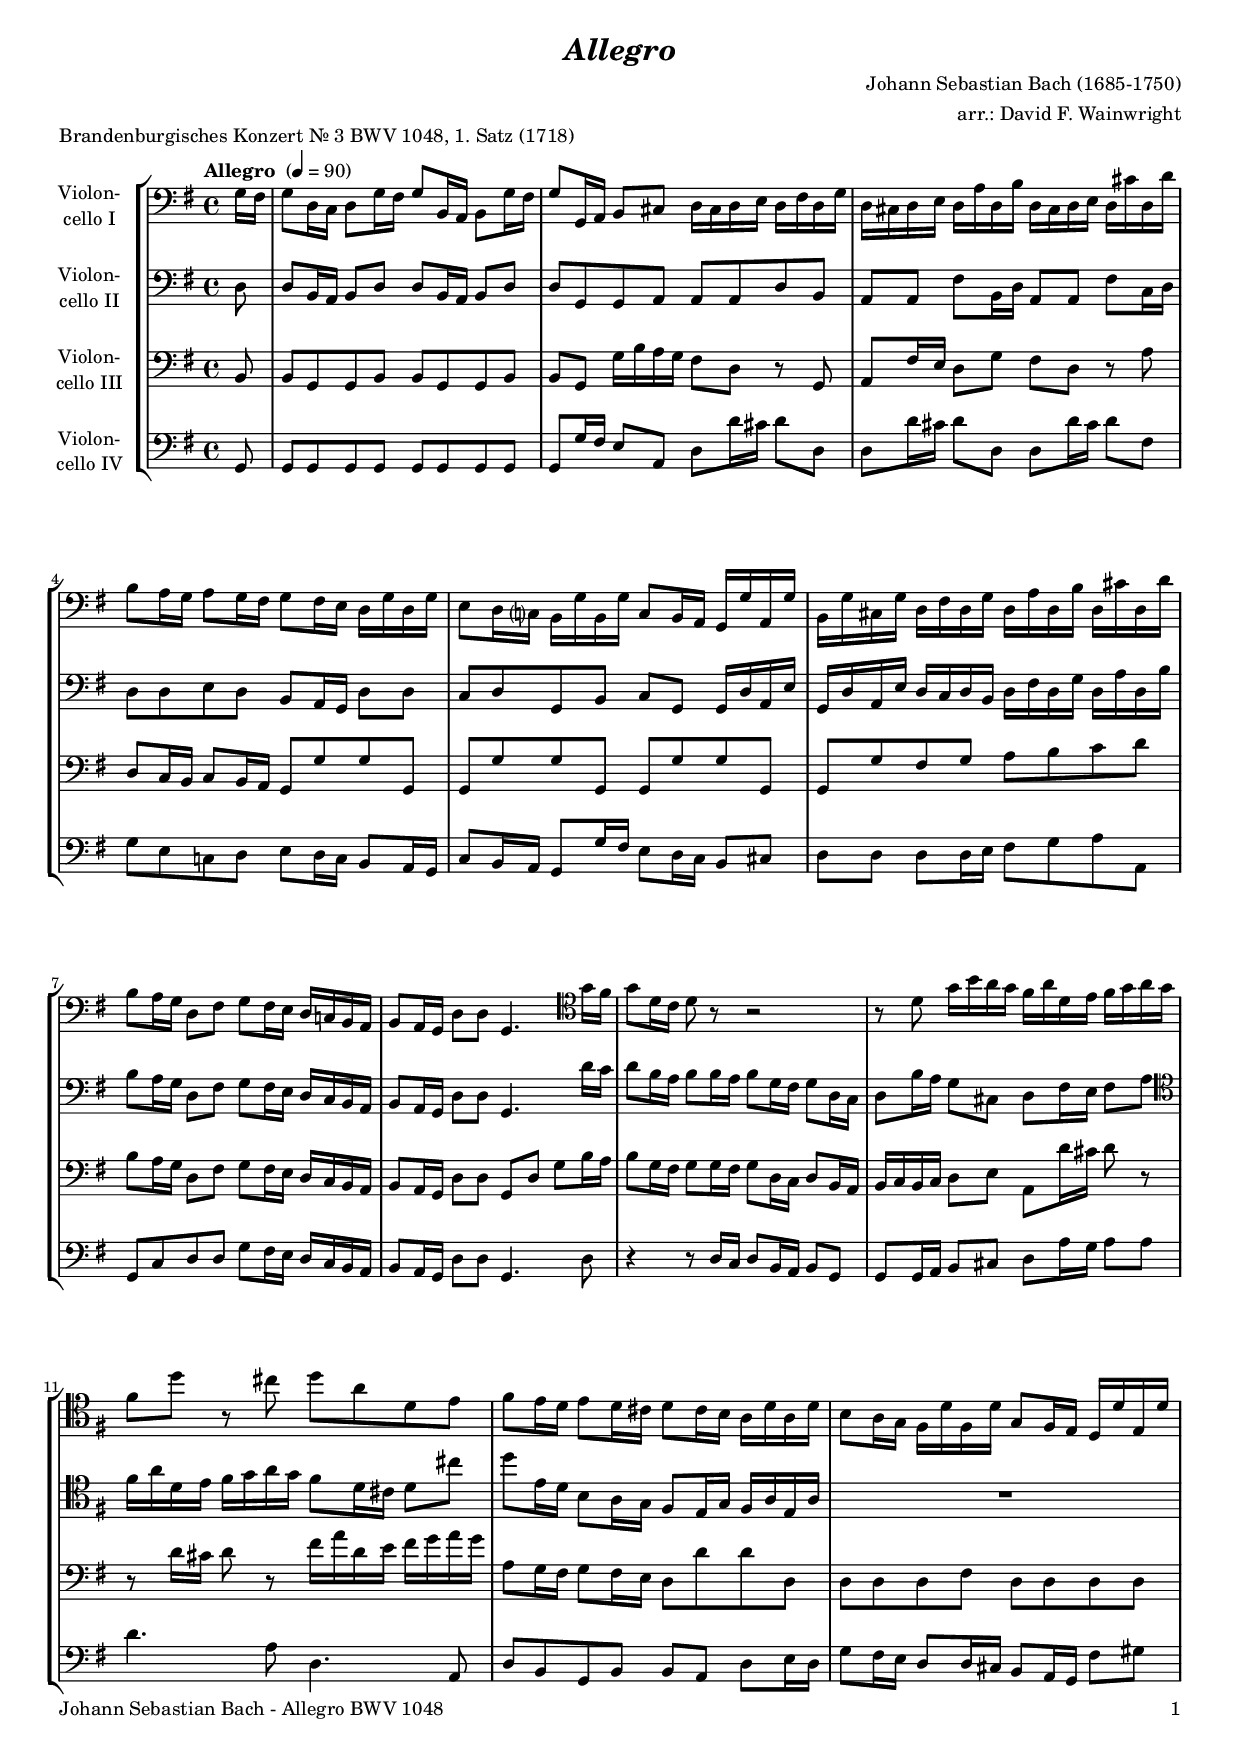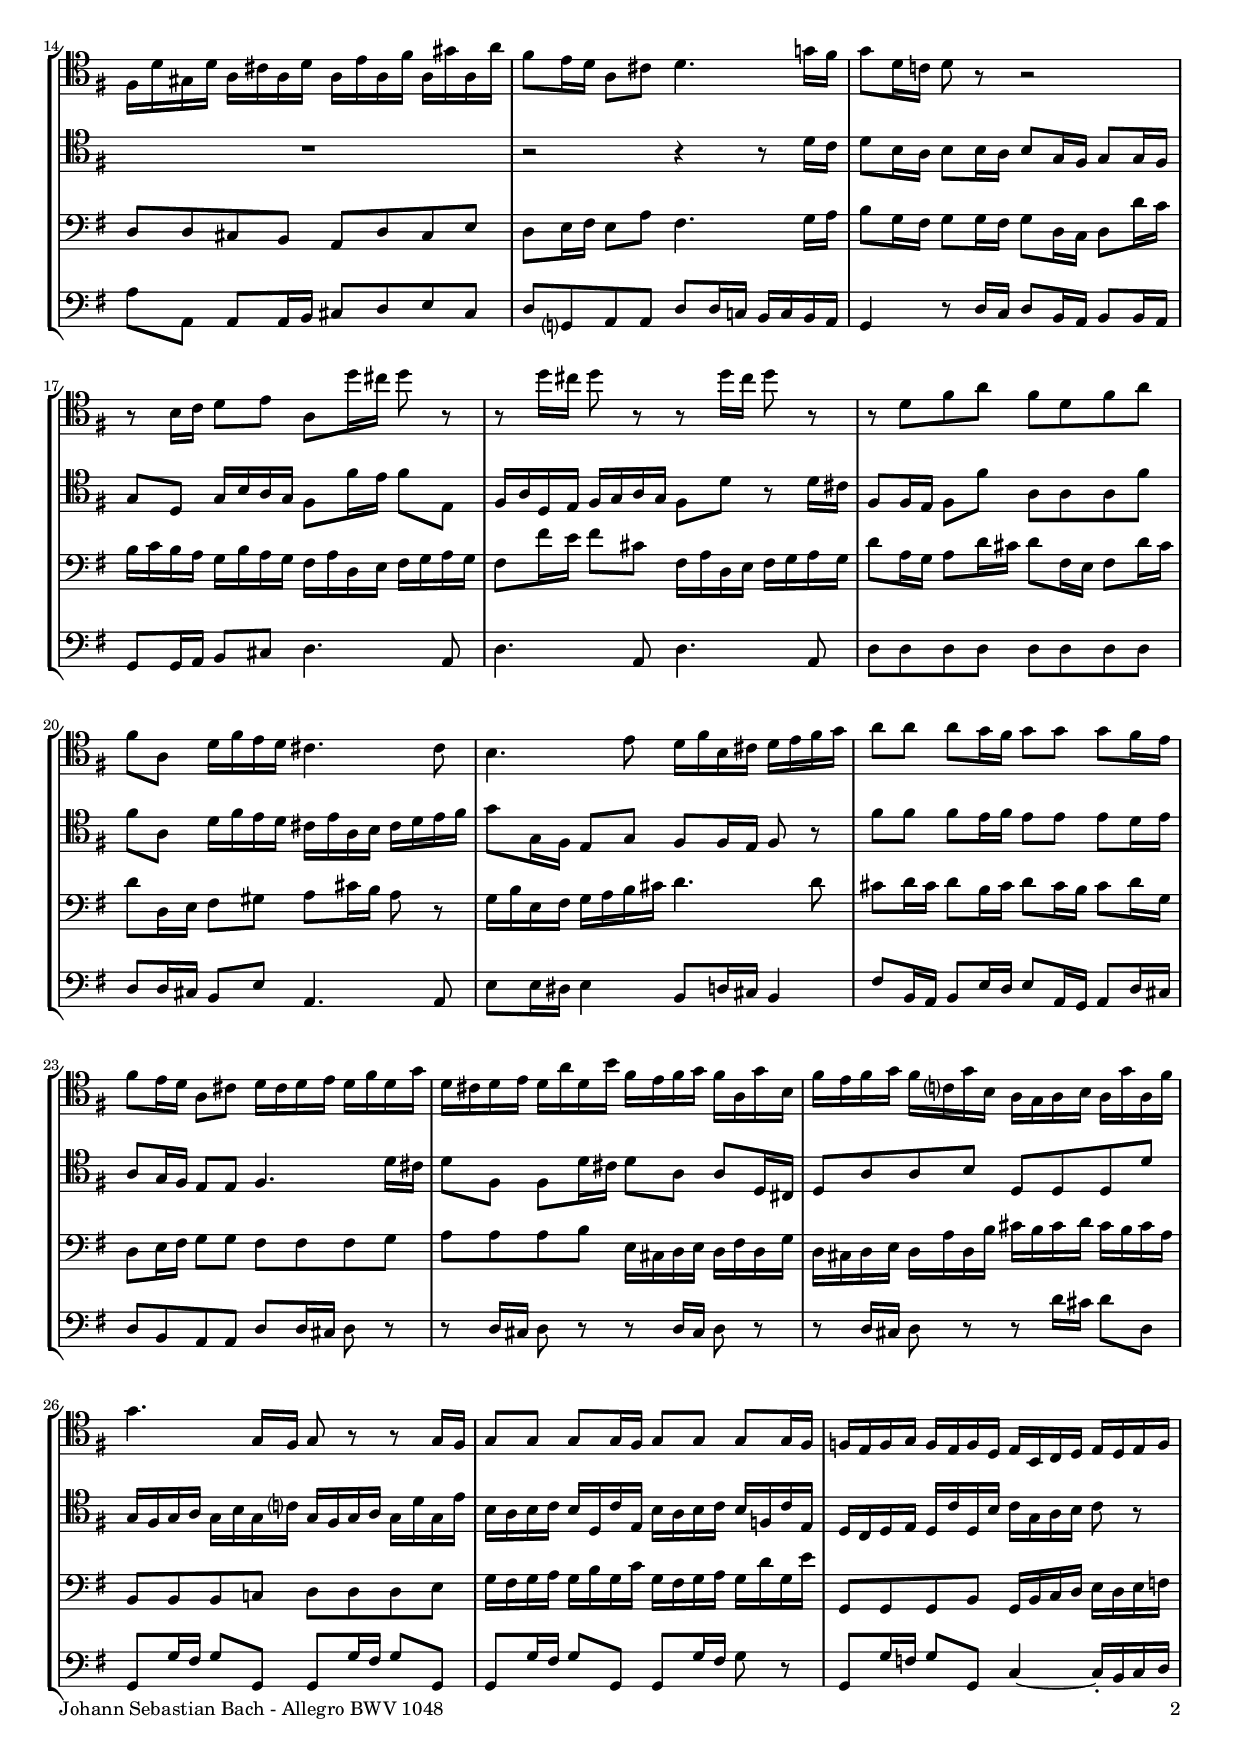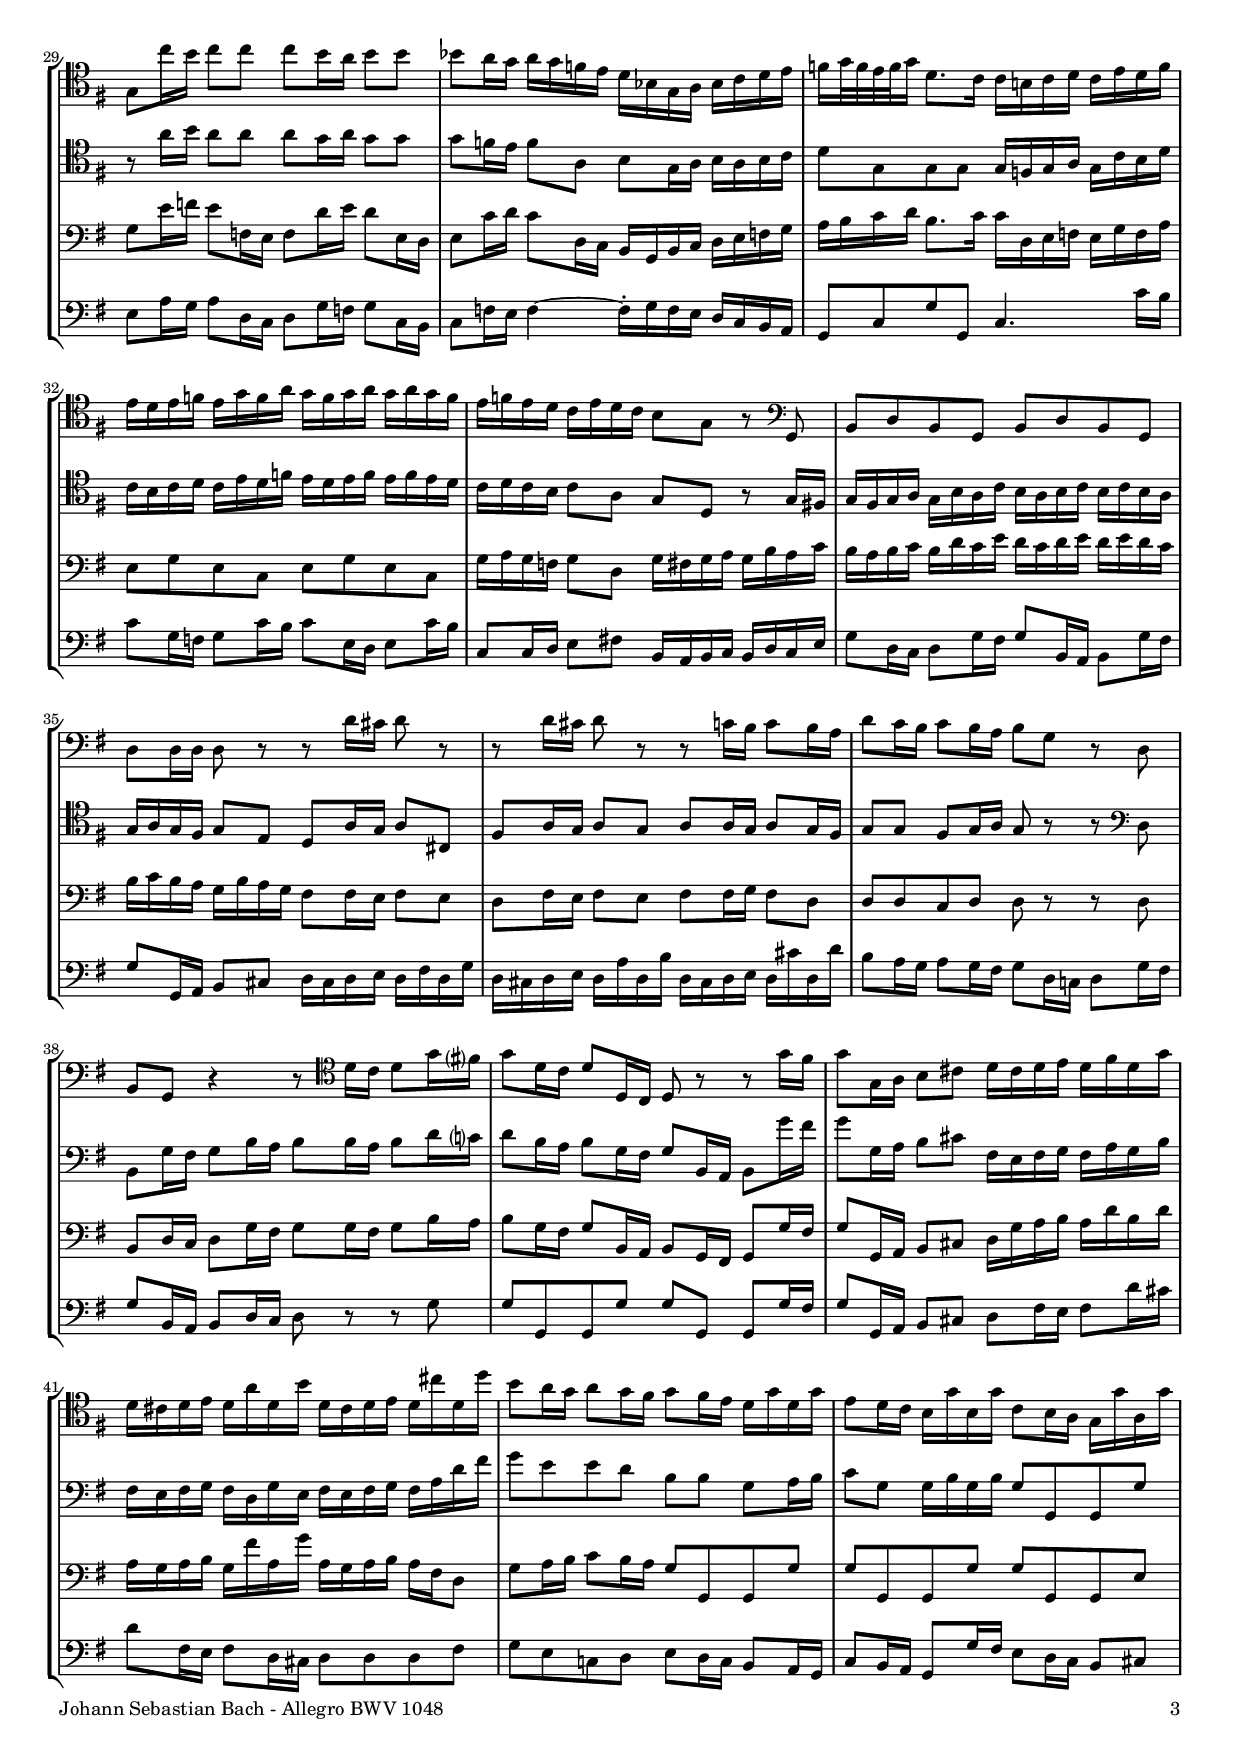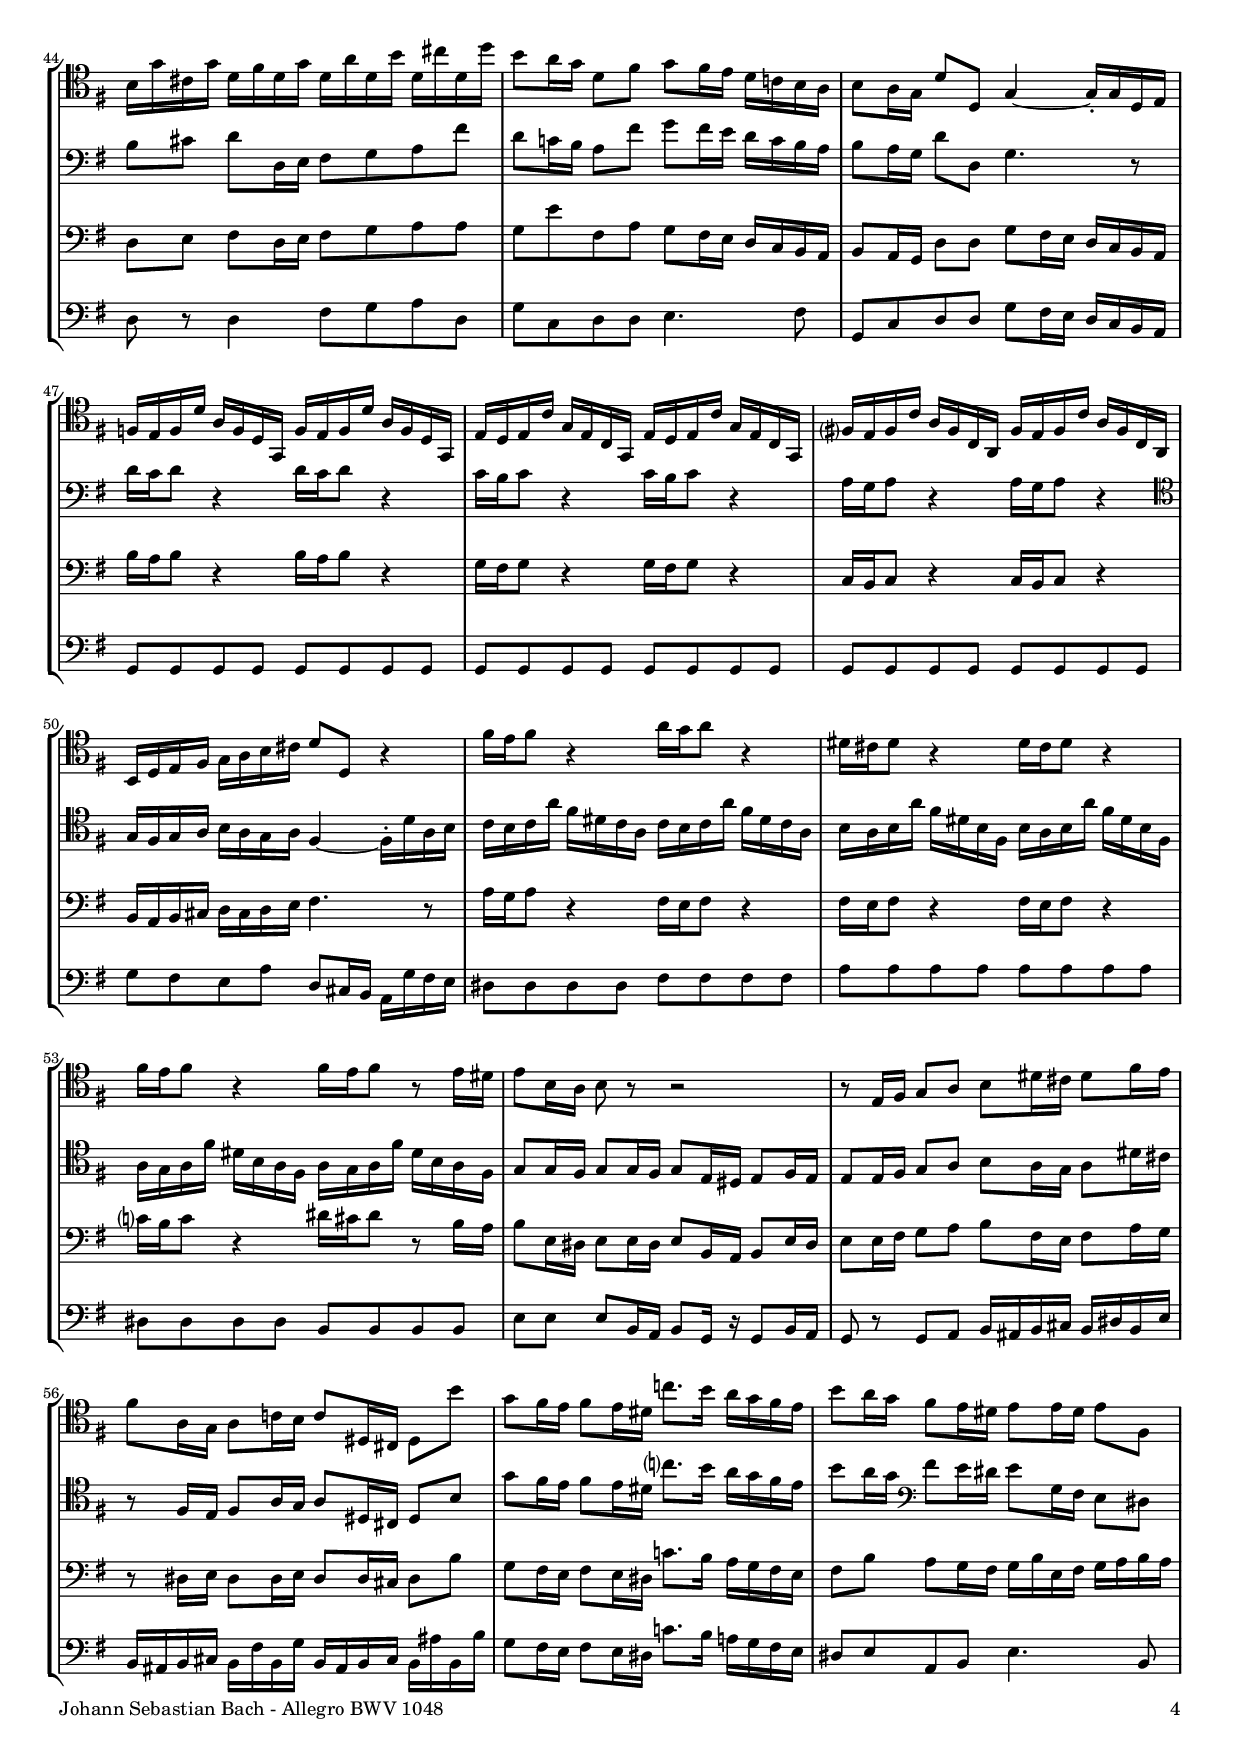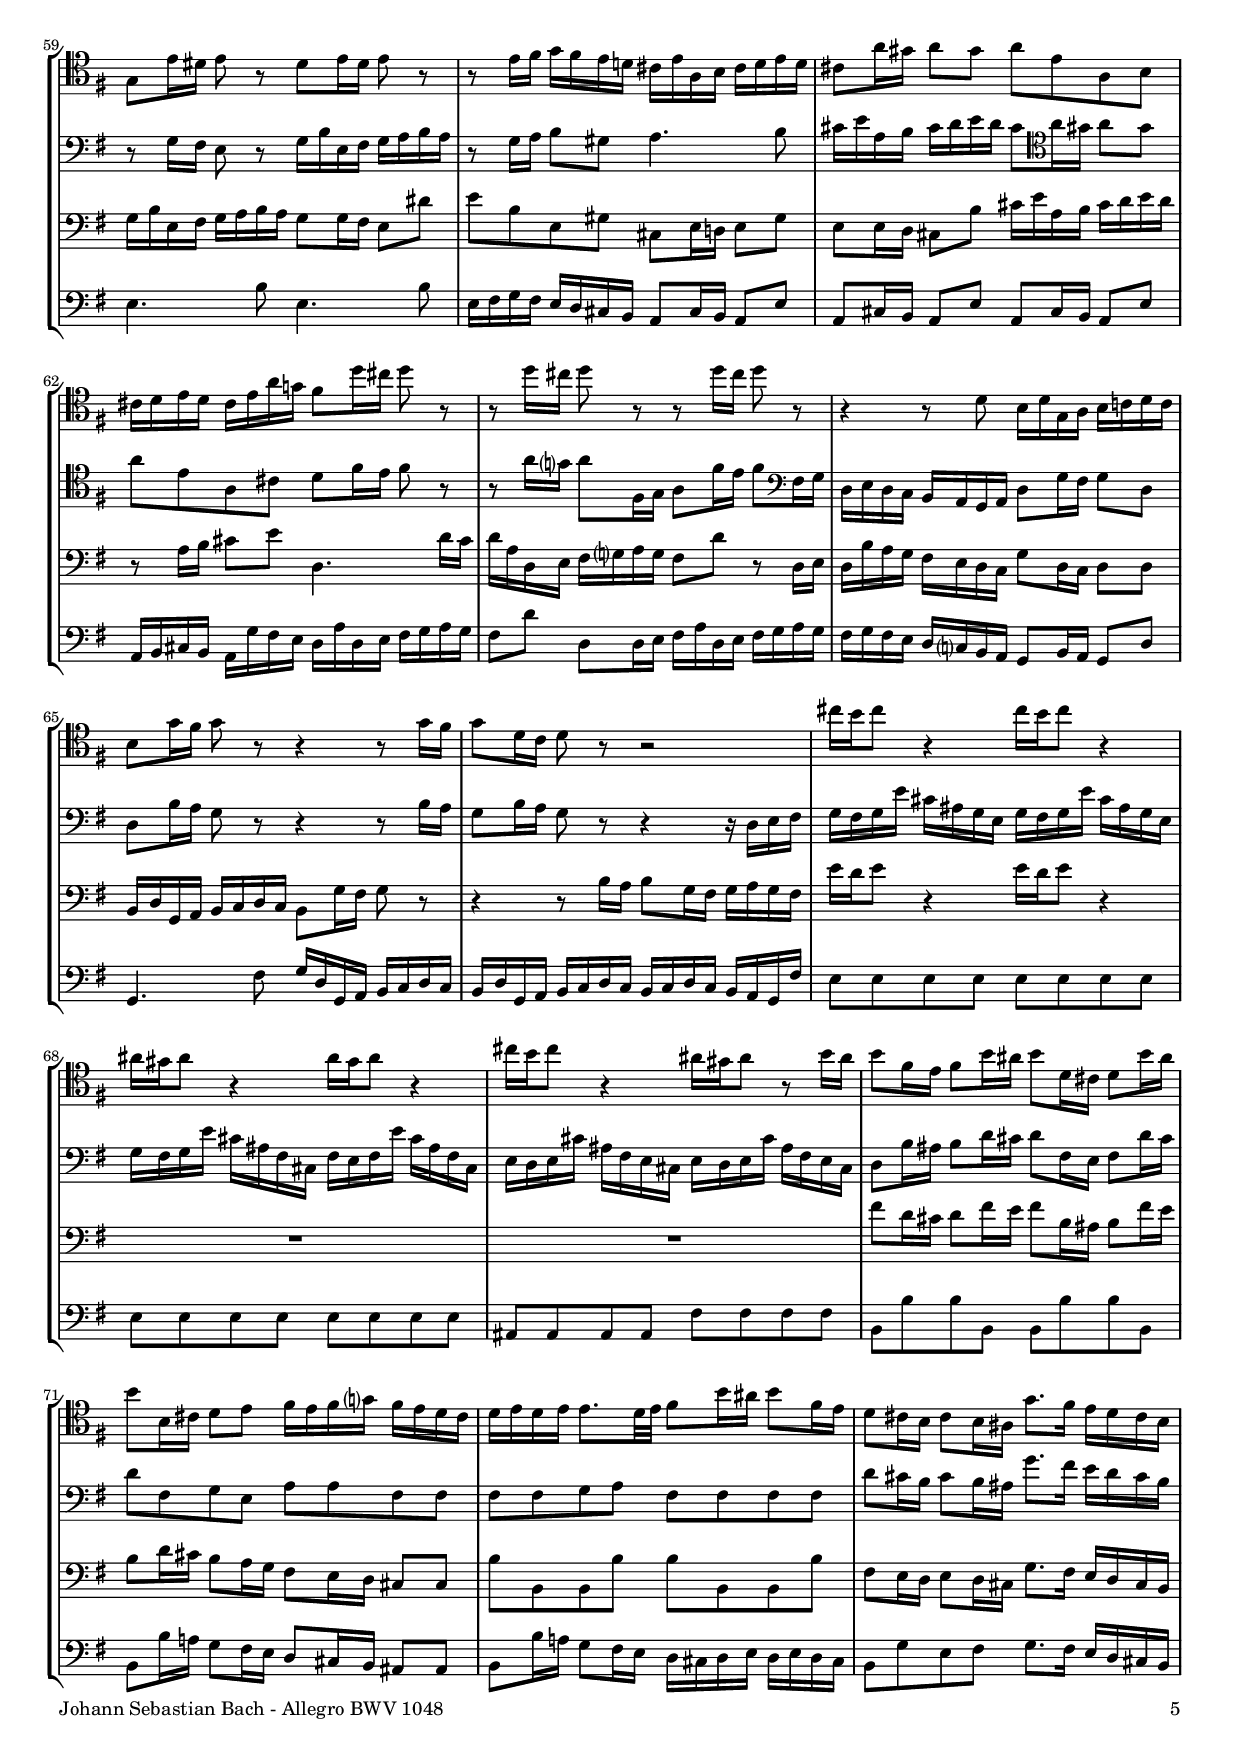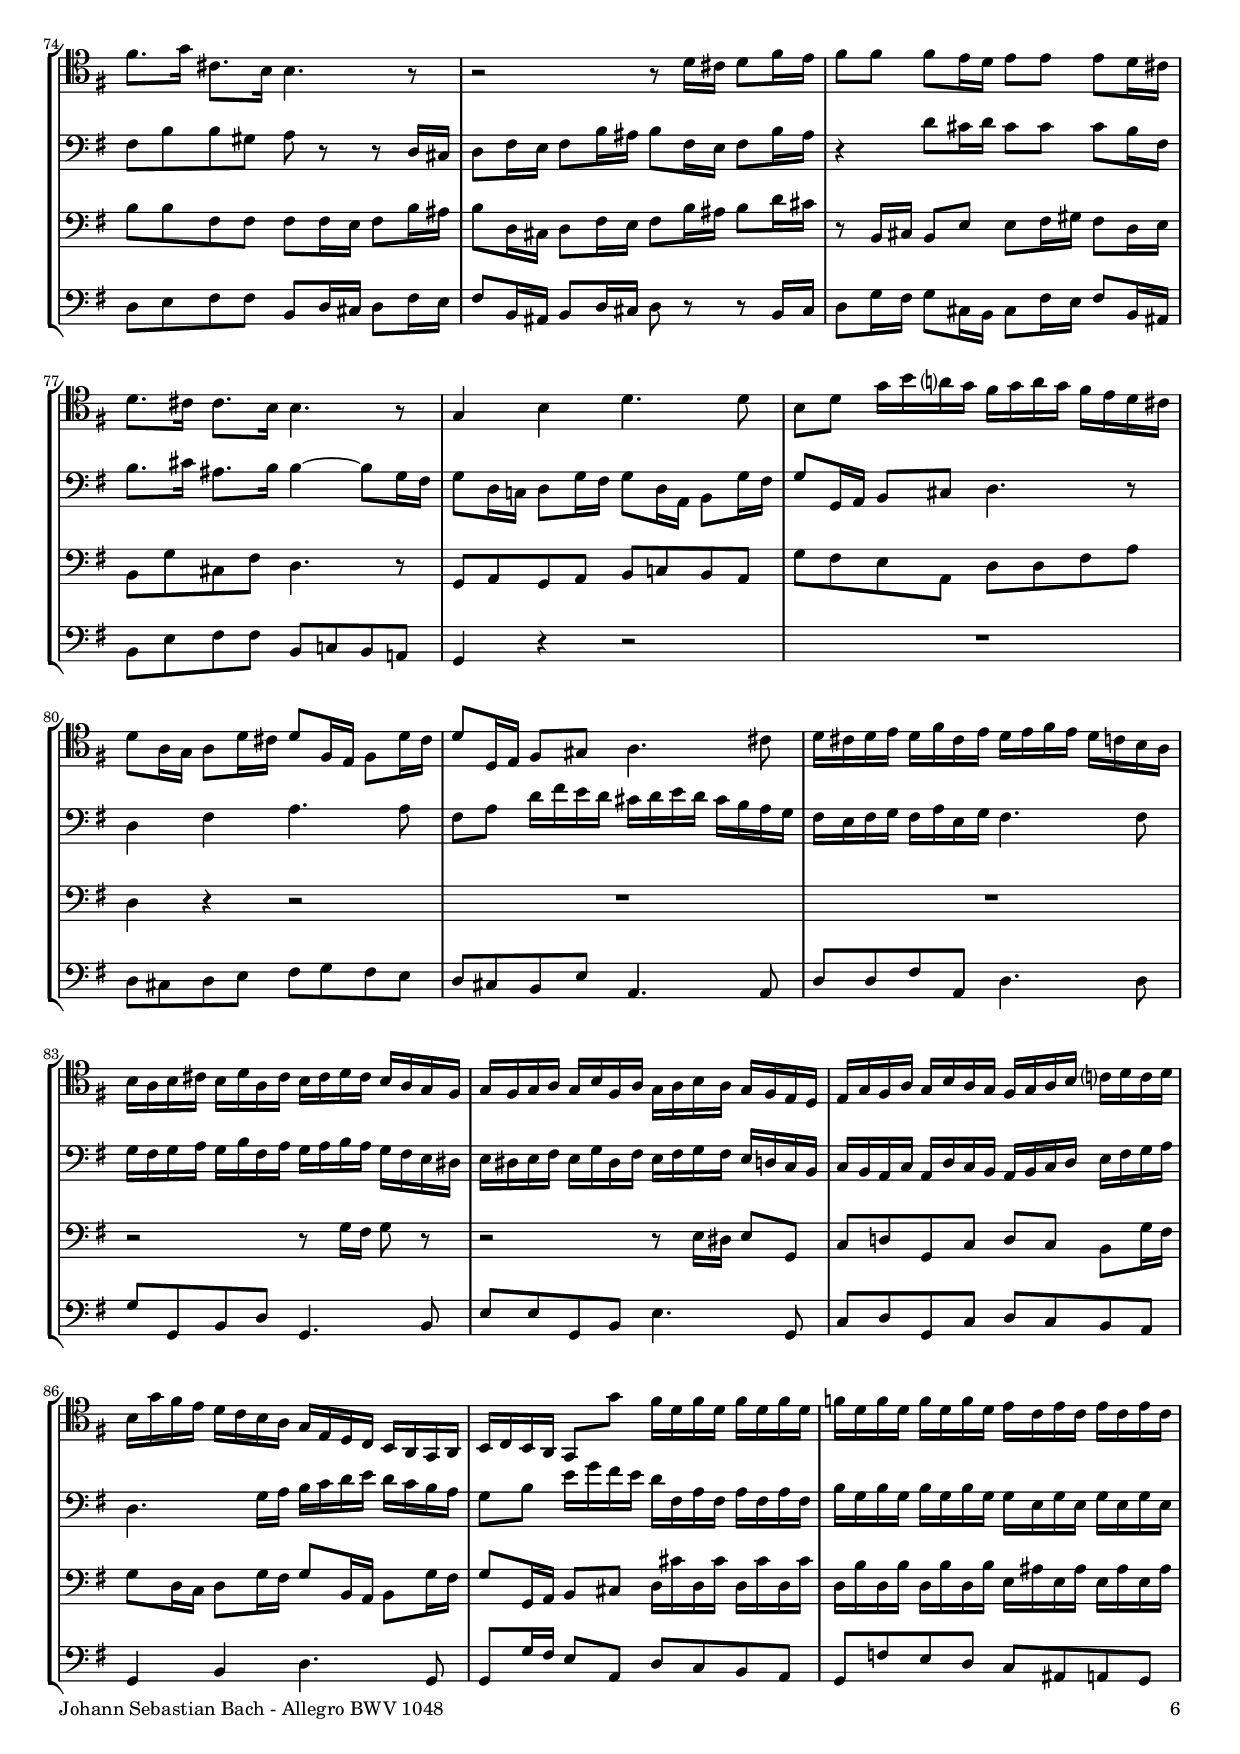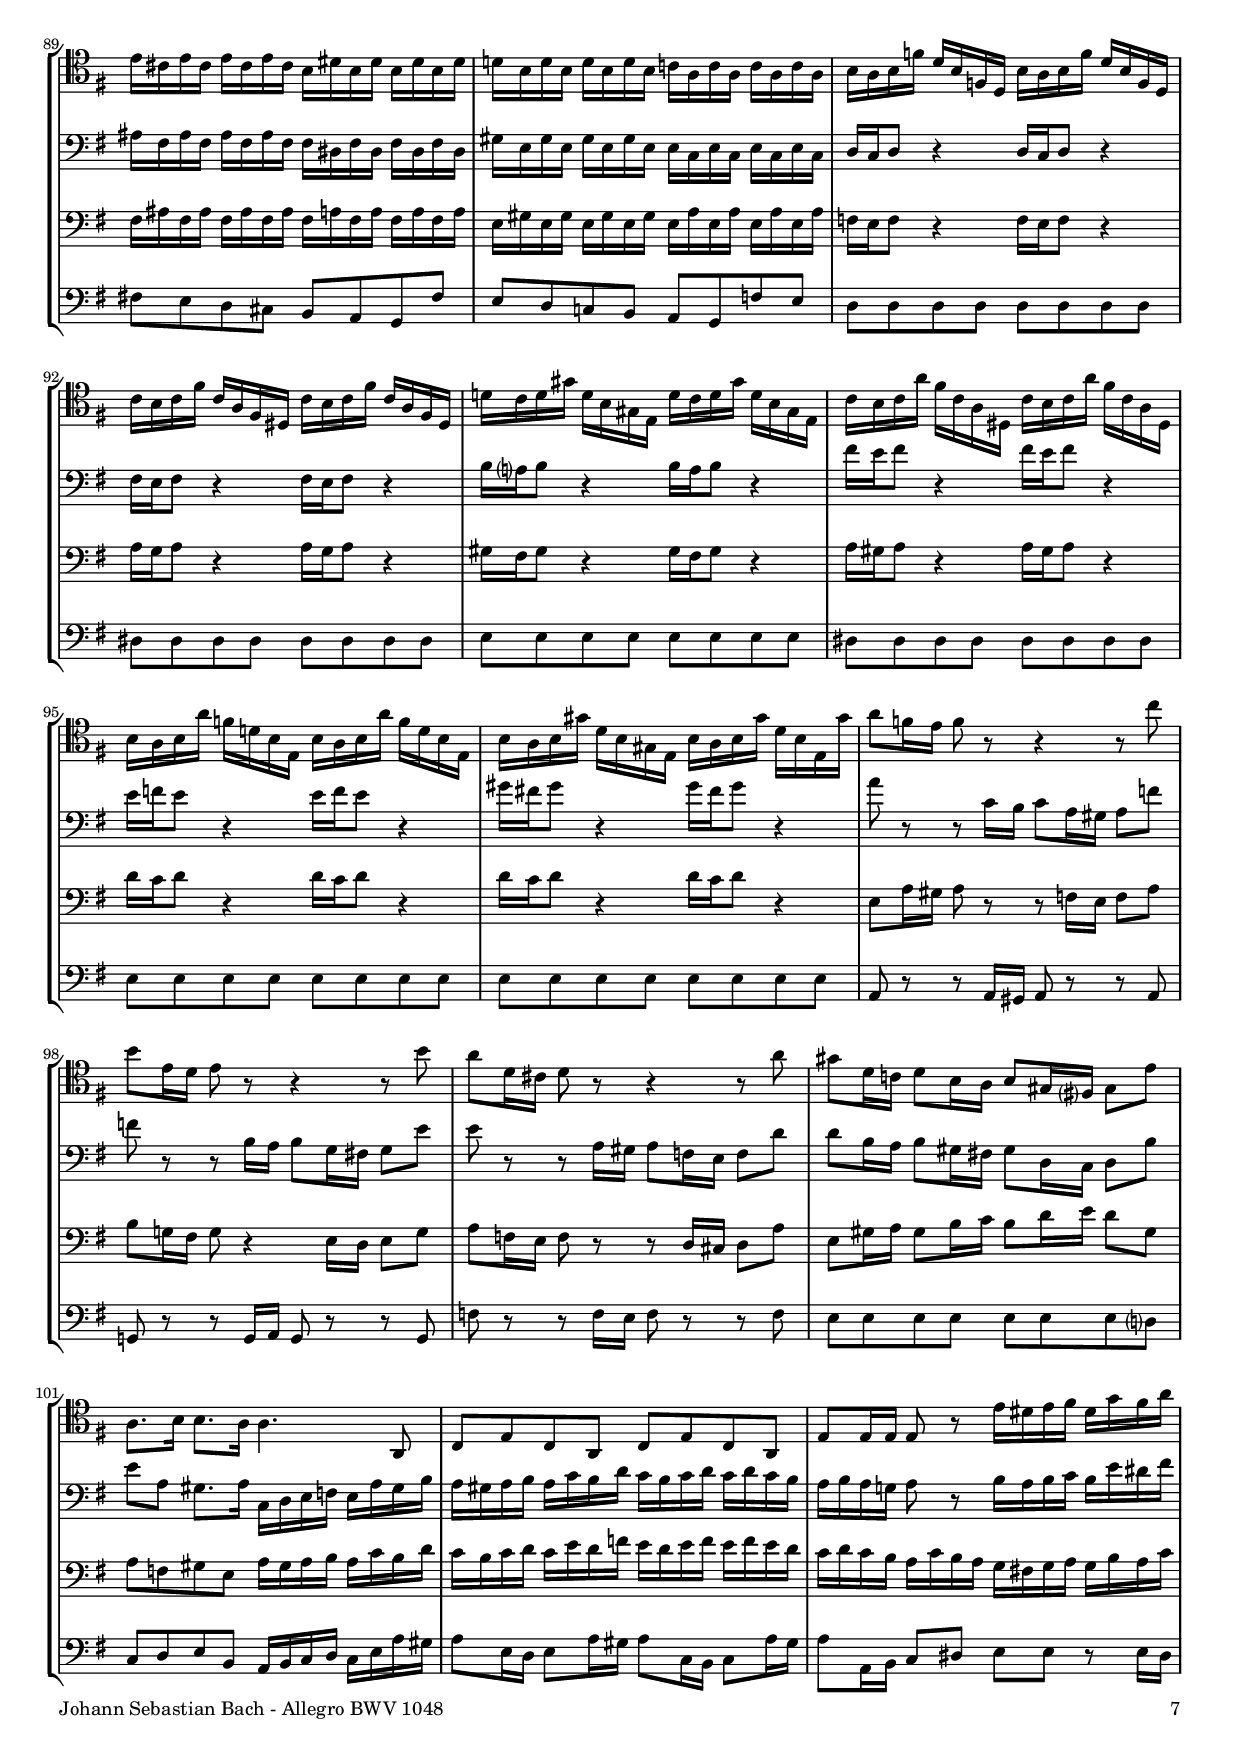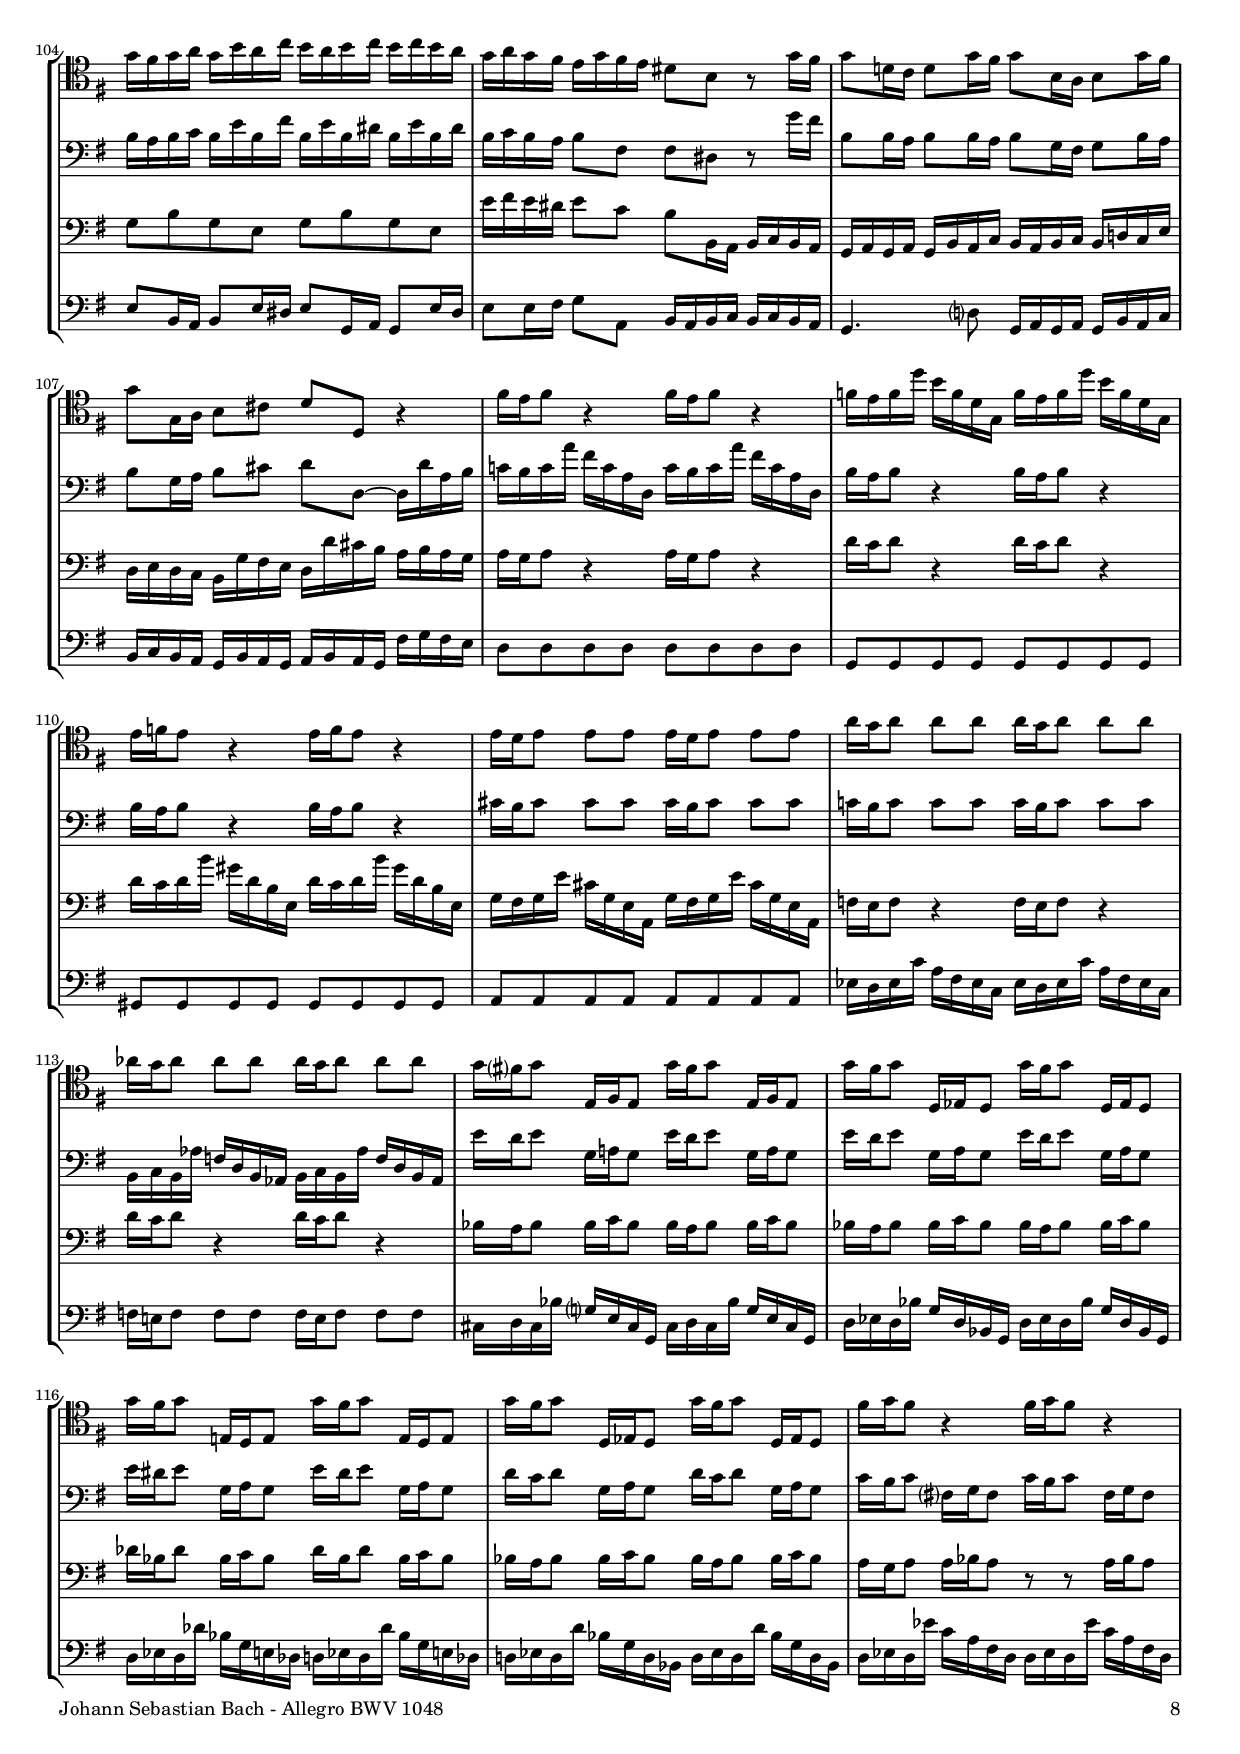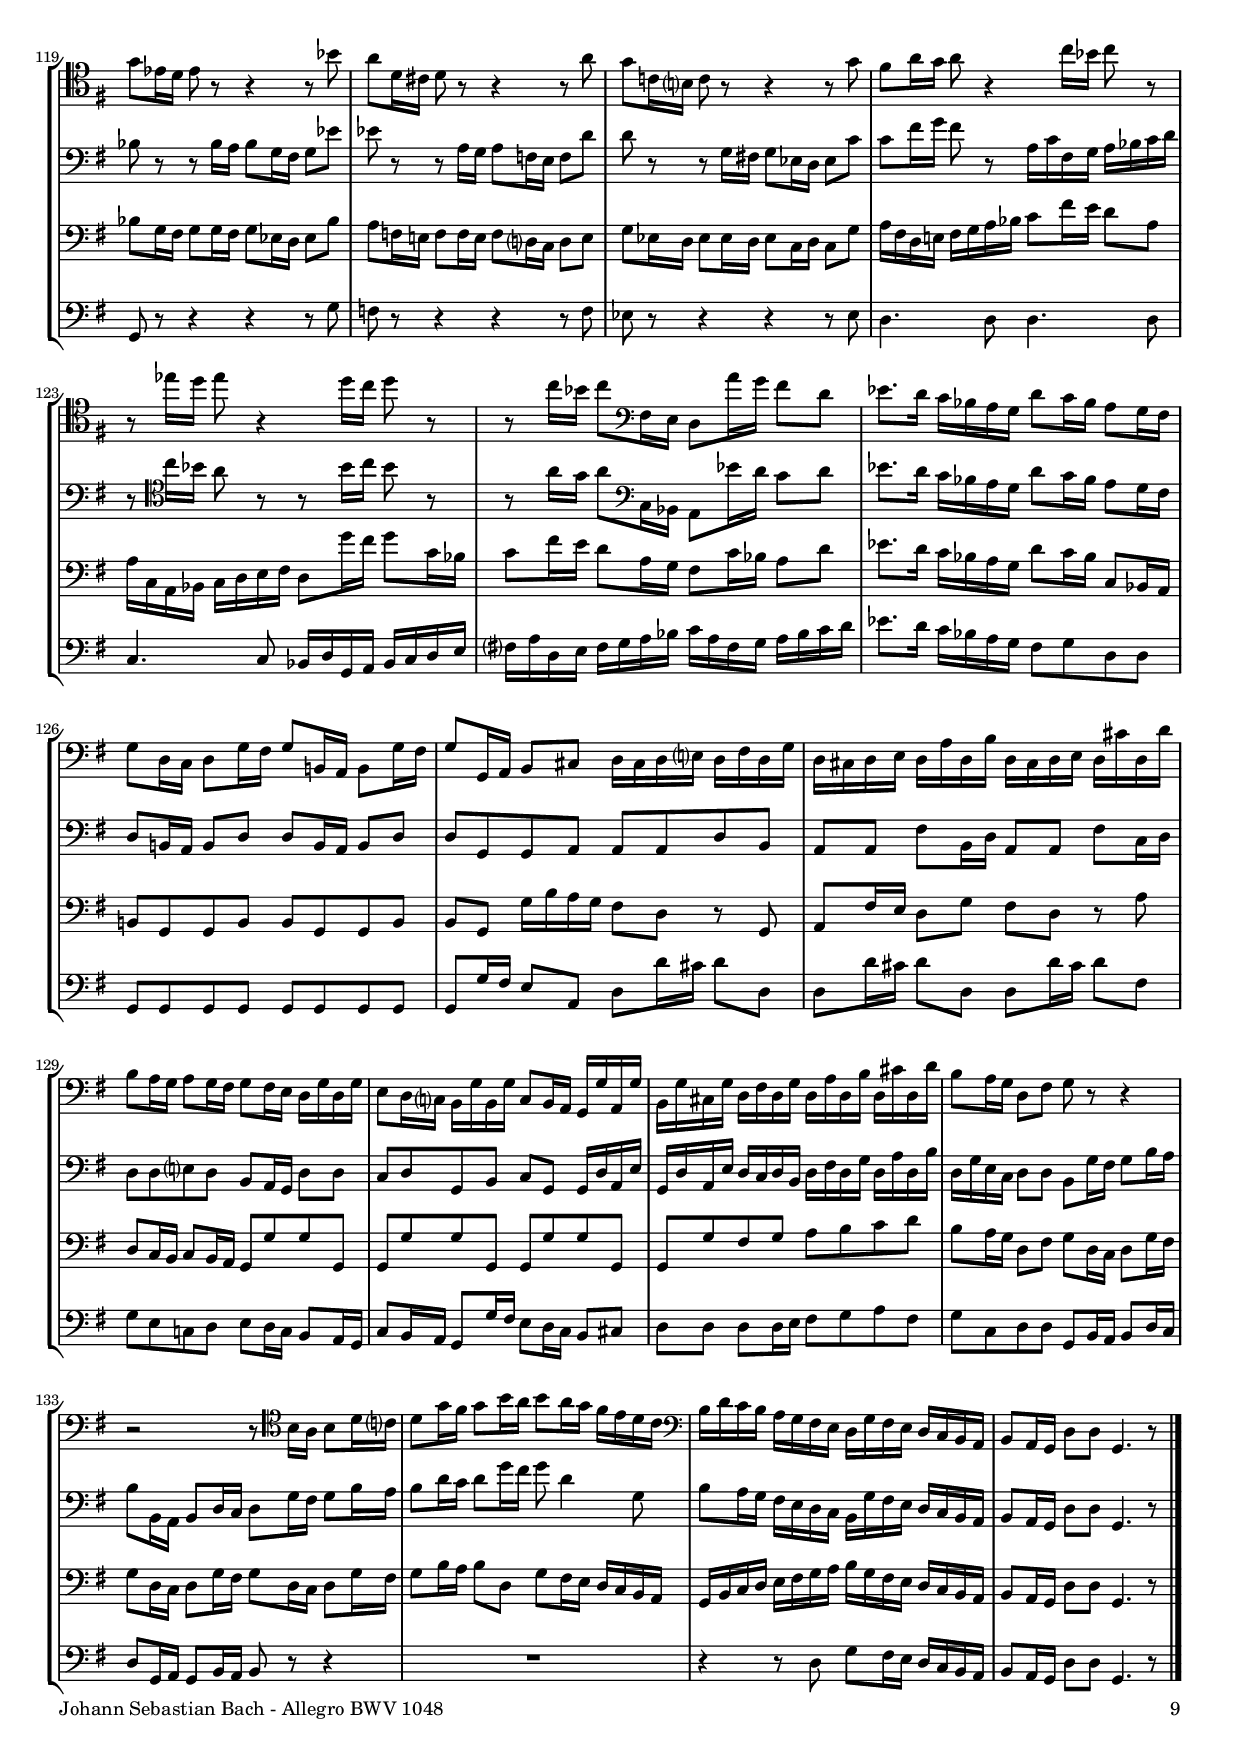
\version "2.20.2"
\include "deutsch.ly"
  
#(set-global-staff-size 16.5)

\header {
  title     = \markup \bold \italic "Allegro"
  composer  = "Johann Sebastian Bach (1685-1750)"
  arranger  = "arr.: David F. Wainwright"
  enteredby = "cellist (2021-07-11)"
  piece     = "Brandenburgisches Konzert Nr. 3 BWV 1048, 1. Satz (1718)"
}

voiceconsts = {
  \key c \major
  \time 4/4
  \clef "bass"
%  \numericTimeSignature
  \compressEmptyMeasures
  % Set default beaming for all staves
%  \set Timing.beamExceptions = #'()
%  \set Timing.baseMoment     = #(ly:make-moment 1 4)
%  \set Timing.beatStructure  = #'(1 1 1 1)
  \tempo "Allegro " 4=90
}

miba = "cello"

va = \relative c' {
  \voiceconsts

  \partial 8 c16 h
  c8 g16 f g8 c16 h c8 e,16 d e8 c'16 h
  c8 c,16 d e8 fis g16 fis g a g h g c
  g fis g a g d' g, e' g, fis g a g fis' g, g'

  e8 d16 c d8 c16 h c8 h16 a g c g c
  a8 g16 f? e c' e, c' f,8 e16 d c c' d, c'
  e, c' fis, c' g h g c g d' g, e' g, fis' g, g'

  e8 d16 c g8 h c h16 a g f! e d
  e8 d16 c g'8 g c,4. \clef "tenor" c''16 h
  c8 g16 f g8 r r2
  r8 g c16 e d c h d g, a h c d c

  h8 g' r fis g d g, a
  h a16 g a8 g16 fis g8 fis16 e d g d g
  e8 d16 c h g' h, g' c,8 h16 a g g' a, g'
  h, g' cis, g' d fis d g d a' d, h' d, cis' d, d'

  h8 a16 g d8 fis g4. c!16 h
  c8 g16 f! g8 r r2
  r8 e16 f g8 a d, g'16 fis g8 r
  r g16 fis g8 r r g16 fis g8 r
  r g, h d h g h d

  h d, g16 h a g fis4. fis8
  e4. a8 g16 h e, fis g a h c
  d8 d d c16 h c8 c c h16 a
  h8 a16 g d8 fis g16 fis g a g h g c

  g fis g a g d' g, e' h a h c h d, c' e,
  h' a h c h f? c' e, d c d e d c' d, h'
  c4. c,16 h c8 r r c16 h
  c8 c c c16 h c8 c c c16 h

  b a b c b a b g a e f g a g a b
  c8 f'16 e f8 f f e16 d e8 e
  es d16 c d c b a g es c d es f g a

  b c32 b a b c16 g8. f16 f e! f g f a g b
  a g a b a c b d c b c d c d c b
  a b a g f a g f e8 c r \clef "bass" c,

  e g e c e g e c
  g' g16 g g8 r r g'16 fis g8 r
  r g16 fis g8 r r f16 e f8 e16 d
  g8 f16 e f8 e16 d e8 c r g

  e c r4 r8 \clef "tenor" g''16 f g8 c16 h?
  c8 g16 f g8 g,16 f g8 r r c'16 h
  c8 c,16 d e8 fis g16 fis g a g h g c

  g fis g a g d' g, e' g, fis g a g fis' g, g'
  e8 d16 c d8 c16 h c8 h16 a g c g c
  a8 g16 f e c' e, c' f,8 e16 d c c' d, c'

  e, c' fis, c' g h g c g d' g, e' g, fis' g, g'
  e8 d16 c g8 h c h16 a g f! e d
  e8 d16 c g'8 g, c4~ c16-. c g a

  b a b g' d b g c, b' a b g' d b g c,
  a' g a f' c a f c a' g a f' c a f c
  h'? a h f' d h f d h' a h f' d h f d

  e g a h c d e fis g8 g, r4
  h'16 a h8 r4 d16 c d8 r4
  gis,16 fis gis8 r4 gis16 fis gis8 r4
  h16 a h8 r4 h16 a h8 r a16 gis

  a8 e16 d e8 r r2
  r8 a,16 h c8 d e gis16 fis gis8 h16 a
  h8 d,16 c d8 f!16 e f8 gis,16 fis gis8 e''
  c h16 a h8 a16 gis f'!8. e16 d c h a

  e'8 d16 c h8 a16 gis a8 a16 gis a8 h,
  c a'16 gis a8 r gis a16 gis a8 r
  r a16 h c h a g! fis a d, e fis g a g
  fis8 d'16 cis d8 cis d a d, e

  fis16 g a g fis a d c! h8 g'16 fis g8 r
  r g16 fis g8 r r g16 fis g8 r
  r4 r8 g, e16 g c, d e f! g f
  e8 c'16 h c8 r r4 r8 c16 h
  
  c8 g16 f g8 r r2
  fis'16 e fis8 r4 fis16 e fis8 r4
  dis16 cis dis8 r4 dis16 cis dis8 r4
  fis16 e fis8 r4 dis16 cis dis8 r e16 dis

  e8 h16 a h8 e16 dis e8 g,16 fis g8 e'16 dis
  e8 e,16 fis g8 a h16 a h c? h a g fis
  g a g a a8. g32 a h8 e16 dis e8 h16 a

  g8 fis16 e fis8 e16 dis c'8. h16 a g fis e
  h'8. c16 fis,8. e16 e4. r8
  r2 r8 g16 fis g8 h16 a
  h8 h h a16 g a8 a a g16 fis
  g8. fis16 fis8. e16 e4. r8

  c4 e g4. g8
  e g c16 e d? c h c d c h a g fis
  g8 d16 c d8 g16 fis g8 h,16 a h8 g'16 fis
  g8 g,16 a h8 cis d4. fis8

  g16 fis g a g h fis a g a h a g f e d
  e d e fis e g d fis e fis g fis e d c h
  c h c d c e h d c d e d c h a g

  a c h d c e d c h c d e f? g f g
  e c' h a g f e d c a g f e d c d
  e f e d c8 c'' h16 g h g h g h g

  b g b g b g b g a f a f a f a f
  a fis a fis a fis a fis e gis e gis e gis e gis
  g! e g e g e g e f! d f d f d f d

  e d e b' g e b g e' d e b' g e b g
  f' e f h f d h gis f' e f h f d h gis
  g'! f g cis g e cis a g' f g cis g e cis a

  f' e f d' h f d gis, f' e f d' h f d gis,
  e' d e d' b g! e a, e' d e d' b g e a,
  e' d e cis' g e cis a e' d e cis' g e a, cis'

  d8 b16 a b8 r r4 r8 f'
  e a,16 g a8 r r4 r8 e'
  d g,16 fis g8 r r4 r8 d'
  cis g16 f! g8 e16 d e8 cis16 h? cis8 a'
  d,8. e16 e8. d16 d4. d,8

  f a f d f a f d
  a' a16 a a8 r a'16 gis a h gis c h d
  c h c d c e d f e d e f e f e d

  c d c h a c h a gis8 e r c'16 h
  c8 g!16 f g8 c16 h c8 e,16 d e8 c'16 h
  c8 c,16 d e8 fis g g, r4
  h'16 a h8 r4 h16 a h8 r4

  b16 a b g' e b g c, b' a b g' e b g c,
  a' b a8 r4 a16 b a8 r4
  a16 g a8 a a a16 g a8 a a
  d16 c d8 d d d16 c d8 d d

  des16 c des8 des des des16 c des8 des des
  c16 h? c8 a,16 h a8 c'16 h c8 a,16 h a8
  c'16 h c8 g,16 as g8 c'16 h c8 g,16 as g8
  c'16 h c8 a,!16 g a8 c'16 h c8 a,16 g a8

  c'16 h c8 g,16 as g8 c'16 h c8 g,16 as g8
  h'16 c h8 r4 h16 c h8 r4
  c8 as16 g as8 r r4 r8 es'
  d g,16 fis g8 r r4 r8 d'

  c f,!16 e? f8 r r4 r8 c'
  h d16 c d8 r4 f16 es f8 r
  r as16 g as8 r4 g16 f g8 r
  r f16 es f8 \clef "bass" h,,16 a g8 d''16 c h8 g

  as8. g16 f es d c g'8 f16 es d8 c16 h
  c8 g16 f g8 c16 h c8 e,!16 d e8 c'16 h
  c8 c,16 d e8 fis g16 fis g a? g h g c

  g fis g a g d' g, e' g, fis g a g fis' g, g'
  e8 d16 c d8 c16 h c8 h16 a g c g c
  a8 g16 f? e c' e, c' f,8 e16 d c c' d, c'

  e, c' fis, c' g h g c g d' g, e' g, fis' g, g'
  e8 d16 c g8 h c r r4
  r2 r8 \clef "tenor" e16 d e8 g16 f?

  g8 c16 h c8 e16 d e8 d16 c h a g f \clef "bass"
  e g f e d c h a g c h a g f e d
  e8 d16 c g'8 g c,4. r8 \bar "|."
}

vb = \relative c' {
  \voiceconsts

  \partial 8 g8
  g e16 d e8 g g e16 d e8 g
  g c, c d d d g e
  d d h' e,16 g d8 d h' f16 g
  g8 g a g e d16 c g'8 g

  f g c, e f c c16 g' d a'
  c, g' d a' g f g e g h g c g d' g, e'
  e8 d16 c g8 h c h16 a g f e d
  e8 d16 c g'8 g c,4. g''16 f

  g8 e16 d e8 e16 d e8 c16 h c8 g16 f
  g8 e'16 d c8 fis, g h16 a h8 d \clef "tenor"
  h'16 d g, a h c d c h8 g16 fis g8 fis'
  g a,16 g e8 d16 c h8 a16 c h d a d

  R1*2
  r2 r4 r8 g16 f
  g8 e16 d e8 e16 d e8 c16 h c8 c16 h
  c8 g c16 e d c h8 h'16 a h8 a,
  h16 d g, a h c d c h8 g' r g16 fis

  h,8 h16 a h8 h' d, d d h'
  h d, g16 h a g fis a d, e fis g a h
  c8 c,16 h a8 c h h16 a h8 r
  h' h h a16 h a8 a a g16 a

  d,8 c16 h a8 a h4. g'16 fis
  g8 h, h g'16 fis g8 d d g,16 fis
  g8 d' d e g, g g g'
  c,16 h c d c e c f? c h c d c g' c, a'

  e d e f e g, f' a, e' d e f e b f' a,
  g f g a g f' g, e' f c d e f8 r
  r d'16 e d8 d d c16 d c8 c

  c b16 a b8 d, e c16 d e d e f
  g8 c, c c c16 b c d c f e g
  f e f g f a g b a g a b a b a g

  f g f e f8 d c g r c16 h!
  c h c d c e d f e d e f e f e d
  c d c h c8 a g d'16 c d8 fis,
  h d16 c d8 c d d16 c d8 c16 h

  c8 c h c16 d c8 r r \clef "bass" g
  e c'16 h c8 e16 d e8 e16 d e8 g16 f?
  g8 e16 d e8 c16 h c8 e,16 d e8 c''16 h
  c8 c,16 d e8 fis h,16 a h c h d c e

  h a h c h g c a h a h c h d g h
  c8 a a g e e c d16 e
  f8 c c16 e c e c8 c, c c'
  e fis g g,16 a h8 c d h'

  g f!16 e d8 h' c h16 a g f e d
  e8 d16 c g'8 g, c4. r8
  g'16 f g8 r4 g16 f g8 r4
  f16 e f8 r4 f16 e f8 r4

  d16 c d8 r4 d16 c d8 r4 \clef "tenor"
  c16 h c d e d c d h4~ h16-. g' d e
  f e f d' h gis f d f e f d' h gis f d

  e d e d' h gis e h e d e d' h gis e h
  d c d h' gis e d h d c d h' gis e d h
  c8 c16 h c8 c16 h c8 a16 gis a8 h16 a

  a8 a16 h c8 d e d16 c d8 gis16 fis
  r8 h,16 a h8 d16 c d8 gis,16 fis gis8 e'
  c' h16 a h8 a16 gis f'?8. e16 d c h a
  e'8 d16 c \clef "bass" h8 a16 gis a8 c,16 h a8 gis

  r c16 h a8 r c16 e a, h c d e d
  r8 c16 d e8 cis d4. e8
  fis16 a d, e fis g a g fis8 \clef "tenor" d'16 cis d8 cis
  d a d, fis g h16 a h8 r

  r d16 c? d8 h,16 c d8 h'16 a h8 \clef "bass" h,16 c
  g a g f e d c d g8 c16 h c8 g
  g e'16 d c8 r r4 r8 e16 d
  c8 e16 d c8 r r4 r16 g a h

  c h c a' fis dis c a c h c a' fis dis c a
  c h c a' fis dis h fis h a h a' fis dis h fis
  a g a fis' dis h a fis a g a fis' dis h a fis

  g8 e'16 dis e8 g16 fis g8 h,16 a h8 g'16 fis
  g8 h, c a d d h h
  h h c d h h h h
  g' fis16 e fis8 e16 dis c'8. h16 a g fis e

  h8 e e cis d8 r r g,16 fis
  g8 h16 a h8 e16 dis e8 h16 a h8 e16 dis
  r4 g8 fis16 g fis8 fis fis e16 h
  e8. fis16 dis8. e16 e4~ e8 c16 h

  c8 g16 f! g8 c16 h c8 g16 d e8 c'16 h
  c8 c,16 d e8 fis g4. r8
  g4 h d4. d8
  h d g16 h a g fis g a g fis e d c

  h a h c h d a c h4. h8
  c16 h c d c e h d c d e d c h a gis
  a gis a h a c gis h a h c h a g f e

  f e d f d g f e d e f g a h c d
  g,4. c16 d e f g a g f e d
  c8 e a16 c h a g h, d h d h d h

  e c e c e c e c c a c a c a c a
  dis h dis h dis h dis h h gis h gis h gis h gis
  cis a cis a cis a cis a a f a f a f a f

  g f g8 r4 g16 f g8 r4
  h16 a h8 r4 h16 a h8 r4
  e16 d? e8 r4 e16 d e8 r4
  h'16 a h8 r4 h16 a h8 r4

  a16 b a8 r4 a16 b a8 r4
  cis16 h! cis8 r4 cis16 h cis8 r4
  d8 r r f,16 e f8 d16 cis d8 b'
  b r r e,16 d e8 c16 h! c8 a'

  a r r d,16 cis d8 b16 a b8 g'
  g e16 d e8 cis16 h! cis8 g16 f g8 e'
  a d, cis8. d16 f, g a b a d cis e

  d cis d e d f e g f e f g f g f e
  d e d c! d8 r e16 d e f e a gis h
  e, d e f e a e h' e, a e gis e a e gis

  e f e d e8 h h gis r c'16 h
  e,8 e16 d e8 e16 d e8 c16 h c8 e16 d
  e8 c16 d e8 fis g g,~ g16 g' d e
  f! e f d' h f d g, f' e f d' h f d g,

  e' d e8 r4 e16 d e8 r4
  e16 d e8 r4 e16 d e8 r4
  fis16 e fis8 fis fis fis16 e fis8 fis fis
  f!16 e f8 f f f16 e f8 f f

  e,16 f e des' b g e des e f e des' b g e des
  a'' g a8 c,16 d! c8 a'16 g a8 c,16 d c8
  a'16 g a8 c,16 d c8 a'16 g a8 c,16 d c8

  a'16 gis a8 c,16 d c8 a'16 gis a8 c,16 d c8
  g'16 f g8 c,16 d c8 g'16 f g8 c,16 d c8
  f16 e f8 h,?16 c h8 f'16 e f8 h,16 c h8
  es r r es16 d es8 c16 h c8 as'

  as r r d,16 c d8 b16 a b8 g'
  g r r c,16 h! c8 as16 g as8 f'
  f h16 c h8 r d,16 f h, c d es f g
  r8 \clef "tenor" f'16 es d8 r r es16 f es8 r

  r d16 c d8 \clef "bass" f,,16 es d8 as''16 g f8 g
  as8. g16 f es d c g'8 f16 es d8 c16 h
  g8 e!16 d e8 g g e16 d e8 g
  g c, c d d d g e

  d d h' e,16 g d8 d h' f16 g
  g8 g a? g e d16 c g'8 g
  f g c, e f c c16 g' d a'
  c, g' d a'
  g f g e g h g c g d' g, e'

  g, c a f g8 g e c'16 h c8 e16 d
  e8 e,16 d e8 g16 f g8 c16 h c8 e16 d

  e8 g16 f g8 c16 h c8 g4 c,8
  e d16 c h a g f e c' h a g f e d
  e8 d16 c g'8 g c,4. r8 \bar "|."
}

vc = \relative c {
  \voiceconsts

  \partial 8 e8
  e c c e e c c e
  e c c'16 e d c h8 g r c,
  d h'16 a g8 c h g r d'
  g, f16 e f8 e16 d c8 c' c c,

  c c' c c, c c' c c,
  c c' h c d e f g
  e d16 c g8 h c h16 a g f e d
  e8 d16 c g'8 g c, g' c e16 d

  e8 c16 h c8 c16 h c8 g16 f g8 e16 d
  e f e f g8 a d, g'16 fis g8 r
  r g16 fis g8 r h16 d g, a h c d c
  d,8 c16 h c8 h16 a g8 g' g g,

  g g g h g g g g
  g g fis e d g fis a
  g a16 h a8 d h4. c16 d
  e8 c16 h c8 c16 h c8 g16 f g8 g'16 f

  e f e d c e d c h d g, a h c d c
  h8 h'16 a h8 fis h,16 d g, a h c d c
  g'8 d16 c d8 g16 fis g8 h,16 a h8 g'16 fis

  g8 g,16 a h8 cis d fis16 e d8 r
  c16 e a, h c d e fis g4. g8
  fis g16 fis g8 e16 fis g8 fis16 e fis8 g16 c,
  g8 a16 h c8 c h h h c

  d d d e a,16 fis g a g h g c
  g fis g a g d' g, e' fis e fis g fis e fis d
  e,8 e e f! g g g a

  c16 h c d c e c f c h c d c g' c, a'
  c,,8 c c e c16 e f g a g a b
  c8 a'16 b a8 b,16 a b8 g'16 a g8 a,16 g

  a8 f'16 g f8 g,16 f e c e f g a b c
  d e f g e8. f16 f g, a b a c b d
  a8 c a f a c a f

  c'16 d c b c8 g c16 h c d c e d f
  e d e f e g f a g f g a g a g f
  e f e d c e d c h8 h16 a h8 a

  g h16 a h8 a h h16 c h8 g
  g g f g g r r g
  e g16 f g8 c16 h c8 c16 h c8 e16 d
  e8 c16 h c8 e,16 d e8 c16 h c8 c'16 h

  c8 c,16 d e8 fis g16 c d e d g e g
  d c d e c h' d, c' d, c d e d h g8
  c d16 e f8 e16 d c8 c, c c'
  c c, c c' c c, c a'

  g a h g16 a h8 c d d
  c a' h, d c h16 a g f e d
  e8 d16 c g'8 g c h16 a g f e d
  e' d e8 r4 e16 d e8 r4

  c16 h c8 r4 c16 h c8 r4
  f,16 e f8 r4 f16 e f8 r4
  e16 d e fis g fis g a h4. r8
  d16 c d8 r4 h16 a h8 r4

  h16 a h8 r4 h16 a h8 r4
  f'?16 e f8 r4 gis16 fis gis8 r e16 d
  e8 a,16 gis a8 a16 gis a8 e16 d e8 a16 gis
  a8 a16 h c8 d e h16 a h8 d16 c

  r8 gis16 a gis8 gis16 a gis8 gis16 fis gis8 e'
  c h16 a h8 a16 gis f'!8. e16 d c h a
  h8 e d c16 h c e a, h c d e d
  c e a, h c d e d c8 c16 h a8 gis'

  a e a, cis fis, a16 g! a8 cis
  a a16 g fis8 e' fis16 a d, e fis g a g
  r8 d16 e fis8 a g,4. g'16 fis
  g d g, a h c? d c h8 g' r g,16 a

  g e' d c h a g f c'8 g16 f g8 g
  e16 g c, d e f g f e8 c'16 h c8 r
  r4 r8 e16 d e8 c16 h c d c h
  a' g a8 r4 a16 g a8 r4

  R1*2
  h8 g16 fis g8 h16 a h8 e,16 dis e8 h'16 a
  e8 g16 fis e8 d16 c h8 a16 g fis8 fis
  e' e, e e' e e, e e'

  h a16 g a8 g16 fis c'8. h16 a g fis e
  e'8 e h h h h16 a h8 e16 dis
  e8 g,16 fis g8 h16 a h8 e16 dis e8 g16 fis
  r8 e,16 fis e8 a a h16 cis h8 g16 a

  e8 c' fis, h g4. r8
  c, d c d e f! e d
  c' h a d, g g h d
  g,4 r r2
  R1*2
  r2 r8 c16 h c8 r

  r2 r8 a16 gis a8 c,
  f g! c, f g f e c'16 h
  c8 g16 f g8 c16 h c8 e,16 d e8 c'16 h
  c8 c,16 d e8 fis g16 fis' g, fis' g, fis' g, fis'

  g, e' g, e' g, e' g, e' a, dis a dis a dis a dis
  h dis h dis h dis h dis h d h d h d h d
  a cis a cis a cis a cis a d a d a d a d

  b a b8 r4 b16 a b8 r4
  d16 c d8 r4 d16 c d8 r4
  cis16 h cis8 r4 cis16 h cis8 r4
  d16 cis d8 r4 d16 cis d8 r4

  g16 f g8 r4 g16 f g8 r4
  g16 f g8 r4 g16 f g8 r4
  a,8 d16 cis d8 r r b16 a b8 d
  e c!16 h c8 r4 a16 g a8 c

  d b16 a b8 r r g16 fis g8 d'
  a cis16 d cis8 e16 f e8 g16 a g8 cis,
  d b cis a d16 cis d e d f e g

  f e f g f a g b a g a b a b a g
  f g f e d f e d c h! c d c e d f
  c8 e c a c e c a

  a'16 h a gis a8 f e e,16 d e f e d
  c d c d c e d f e d e f e g! f a
  g a g f e c' h a g g' fis e d e d c

  d c d8 r4 d16 c d8 r4
  g16 f g8 r4 g16 f g8 r4
  g16 f g e' cis g e a, g' f g e' cis g e a,

  c h c a' fis c a d, c' h c a' fis c a d,
  b' a b8 r4 b16 a b8 r4
  g'16 f g8 r4 g16 f g8 r4
  es16 d es8 es16 f es8 es16 d es8 es16 f es8

  es16 d es8 es16 f es8 es16 d es8 es16 f es8
  ges16 es ges8 es16 f es8 ges16 es ges8 es16 f es8
  es16 d es8 es16 f es8 es16 d es8 es16 f es8
  d16 c d8 d16 es d8 r r d16 es d8

  es c16 h c8 c16 h c8 as16 g as8 es'
  d b16 a! b8 b16 a b8 g?16 f g8 a
  c8 as16 g as8 as16 g as8 f16 g f8 c'
  d16 h g a! h c d es f8 h16 a g8 d

  d16 f, d es f g a h g8 c'16 h c8 f,16 es
  f8 h16 a g8 d16 c h8 f'16 es d8 g
  as8. g16 f es d c g'8 f16 es f,8 es16 d

  e!8 c c e e c c e
  e c c'16 e d c h8 g r c,
  d h'16 a g8 c h g r d'
  g, f16 e f8 e16 d c8 c' c c,

  c c' c c, c c' c c,
  c c' h c d e f g
  e d16 c g8 h c g16 f g8 c16 h
  c8 g16 f g8 c16 h c8 g16 f g8 c16 h

  c8 e16 d e8 g, c h16 a g f e d
  c e f g a h c d e c h a g f e d
  e8 d16 c g'8 g c,4. r8 \bar "|."
}

vd = \relative c {
  \voiceconsts

  \partial 8 c8
  c c c c c c c c
  c c'16 h a8 d, g g'16 fis g8 g,
  g g'16 fis g8 g, g g'16 fis g8 h,
  c a f! g a g16 f e8 d16 c

  f8 e16 d c8 c'16 h a8 g16 f e8 fis
  g g g g16 a h8 c d d,
  c f g g c h16 a g f e d
  e8 d16 c g'8 g c,4. g'8

  r4 r8 g16 f g8 e16 d e8 c
  c c16 d e8 fis g d'16 c d8 d
  g4. d8 g,4. d8
  g e c e e d g a16 g

  c8 h16 a g8 g16 fis e8 d16 c h'8 cis
  d d, d d16 e fis8 g a fis
  g c,? d d g g16 f! e f e d
  c4 r8 g'16 f g8 e16 d e8 e16 d

  c8 c16 d e8 fis g4. d8
  g4. d8 g4. d8
  g g g g g g g g
  g g16 fis e8 a d,4. d8
  a' a16 gis a4 e8 g16 fis e4

  h'8 e,16 d e8 a16 g a8 d,16 c d8 g16 fis
  g8 e d d g g16 fis g8 r
  r g16 fis g8 r r g16 fis g8 r
  r g16 fis g8 r r g'16 fis g8 g,

  c, c'16 h c8 c, c c'16 h c8 c,
  c c'16 h c8 c, c c'16 h c8 r
  c, c'16 b c8 c, f4~ f16-. e f g
  a8 d16 c d8 g,16 f g8 c16 b c8 f,16 e

  f8 b16 a b4~ b16-. c b a g f e d
  c8 f c' c, f4. f'16 e
  f8 c16 b c8 f16 e f8 a,16 g a8 f'16 e
  f,8 f16 g a8 h! e,16 d e f e g f a

  c8 g16 f g8 c16 h c8 e,16 d e8 c'16 h
  c8 c,16 d e8 fis g16 fis g a g h g c
  g fis g a g d' g, e' g, fis g a g fis' g, g'

  e8 d16 c d8 c16 h c8 g16 f! g8 c16 h
  c8 e,16 d e8 g16 f g8 r r c
  c c, c c' c c, c c'16 h
  c8 c,16 d e8 fis g h16 a h8 g'16 fis

  g8 h,16 a h8 g16 fis g8 g g h
  c a f! g a g16 f e8 d16 c
  f8 e16 d c8 c'16 h a8 g16 f e8 fis
  g r g4 h8 c d g,

  c f, g g a4. h8
  c, f g g c h16 a g f e d
  c8 c c c c c c c
  c c c c c c c c

  c c c c c c c c
  c' h a d g, fis16 e d c' h a
  gis8 gis gis gis h h h h
  d d d d d d d d

  gis, gis gis gis e e e e
  a a a e16 d e8 c16 r c8 e16 d
  c8 r c d e16 dis e fis e gis e a

  e dis e fis e h' e, c' e, dis e fis e dis' e, e'
  c8 h16 a h8 a16 gis f'!8. e16 d! c h a
  gis8 a d, e a4. e8
  a4. e'8 a,4. e'8

  a,16 h c h a g fis e d8 fis16 e d8 a'
  d, fis16 e d8 a' d, fis16 e d8 a'
  d,16 e fis e d c' h a g d' g, a h c d c

  h8 g' g, g16 a h d g, a h c d c
  h c h a g f? e d c8 e16 d c8 g'
  c,4. h'8 c16 g c, d e f g f

  e g c, d e f g f e f g f e d c h'
  a8 a a a a a a a
  a a a a a a a a
  dis, dis dis dis h' h h h

  e, e' e e, e e' e e,
  e e'16 d! c8 h16 a g8 fis16 e dis8 dis
  e8 e'16 d! c8 h16 a g fis g a g a g fis
  e8 c' a h c8. h16 a g fis e

  g8 a h h e, g16 fis g8 h16 a
  h8 e,16 dis e8 g16 fis g8 r r e16 fis
  g8 c16 h c8 fis,16 e fis8 h16 a h8 e,16 dis
  e8 a h h e, f! e d!

  c4 r r2
  R1
  g'8 fis g a h c h a
  g fis e a d,4. d8
  g g h d, g4. g8
  c c, e g c,4. e8

  a a c, e a4. c,8
  f g c, f g f e d
  c4 e g4. c,8
  c c'16 h a8 d, g f e d
  c b' a g f dis d c

  h'! a g fis e d c h'
  a g f! e d c b' a
  g g g g g g g g
  gis gis gis gis gis gis gis gis
  a a a a a a a a

  gis gis gis gis gis gis gis gis
  a a a a a a a a
  a a a a a a a a
  d, r r d16 cis d8 r r d

  c! r r c16 d c8 r r c
  b' r r b16 a b8 r r b
  a a a a a a a g?
  f g a e d16 e f g f a d cis

  d8 a16 g a8 d16 cis d8 f,16 e f8 d'16 cis
  d8 d,16 e f8 gis a a r a16 gis
  a8 e16 d e8 a16 gis a8 c,16 d c8 a'16 gis

  a8 a16 h c8 d, e16 d e f e f e d
  c4. g'?8 c,16 d c d c e d f
  e f e d c e d c d e d c h' c h a

  g8 g g g g g g g
  c, c c c c c c c
  cis cis cis cis cis cis cis cis
  d d d d d d d d

  as'16 g as f' d h as f as g as f' d h as f
  b16 a! b8 b b b16 a b8 b b
  fis16 g fis es' c? a fis c fis g fis es' c a fis c

  g' as g es' c g es c g' as g es' c g es c
  g' as g ges' es c a ges g as g ges' es c a ges

  g! as g g' es c g es g as g g' es c g es
  g as g as' f d h g g as g as' f d h g
  c,8 r r4 r r8 c'
  b r r4 r r8 b

  as r r4 r r8 as
  g4. g8 g4. g8
  f4. f8 es16 g c, d es f g a
  h? d g, a h c d es f d h c d es f g

  as8. g16 f es d c h8 c g g
  c, c c c c c c c
  c c'16 h a8 d, g g'16 fis g8 g,
  g g'16 fis g8 g, g g'16 fis g8 h,

  c a f! g a g16 f e8 d16 c
  f8 e16 d c8 c'16 h a8 g16 f e8 fis
  g g g g16 a h8 c d h
  c f, g g c, e16 d e8 g16 f

  g8 c,16 d c8 e16 d e8 r r4
  R1
  r4 r8 g c h16 a g f e d
  e8 d16 c g'8 g c,4. r8 \bar "|."
}


music = \new StaffGroup <<
      \new Staff {
	\set Staff.midiInstrument = \miba
	\set Staff.instrumentName = \markup \center-column { "Violon-" "cello I" }
	\transpose c g, { \va }
      }

      \new Staff {
	\set Staff.midiInstrument = \miba
	\set Staff.instrumentName = \markup \center-column { "Violon-" "cello II" }
	\transpose c g, { \vb }
      }

      \new Staff {
	\set Staff.midiInstrument = \miba
	\set Staff.instrumentName = \markup \center-column { "Violon-" "cello III" }
	\transpose c g, { \vc }
      }

      \new Staff {
	\set Staff.midiInstrument = \miba
	\set Staff.instrumentName = \markup \center-column { "Violon-" "cello IV" }
	\transpose c g, { \vd }
      }
>>

\book {
   \paper {
    print-page-number = ##t
    print-first-page-number = ##t
    ragged-last-bottom = ##f
    oddHeaderMarkup = \markup \null
    evenHeaderMarkup = \markup \null
    oddFooterMarkup = \markup {
      \fill-line {
        \on-the-fly #print-page-number-check-first
        "Johann Sebastian Bach - Allegro BWV 1048" \fromproperty #'page:page-number-string
      }
    }
    evenFooterMarkup = \oddFooterMarkup
  } \score {
    \music
    \layout {}
  }

  \score {
    \unfoldRepeats \music

    \midi {
      \context {
        \Score
      }
    }
  }
}